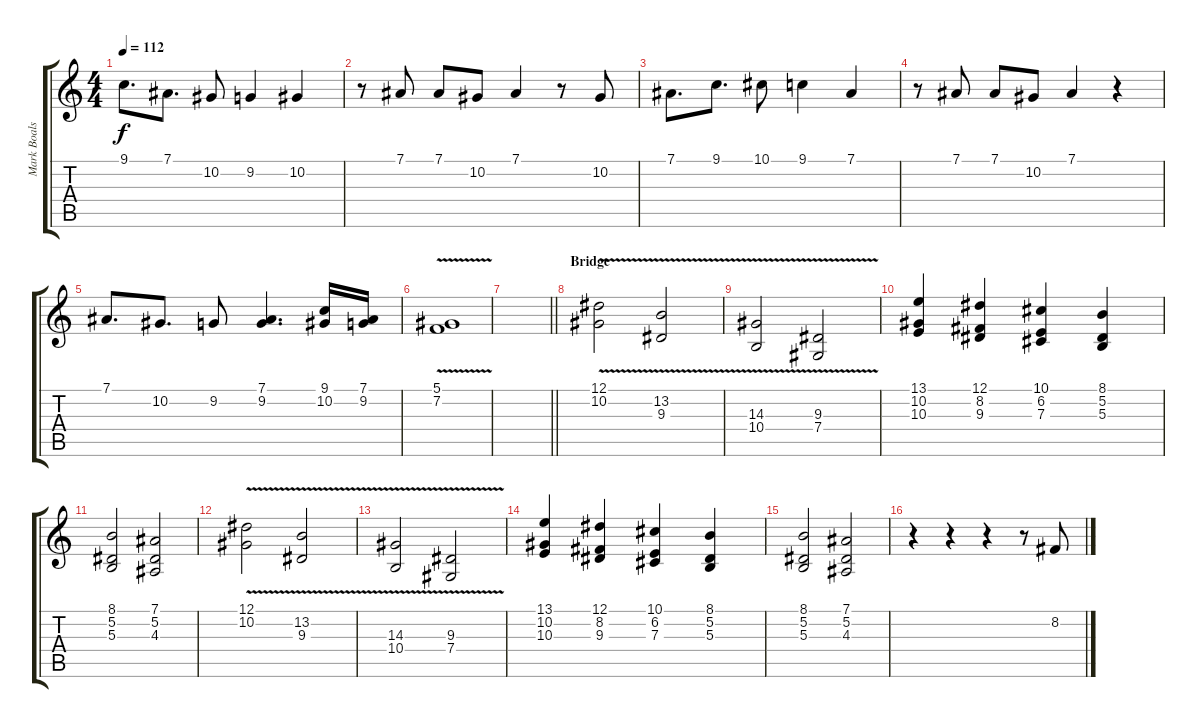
\track ("Mark Boals" "Mark Boals") {instrument lead2sawtooth}
\staff {score tabs}
\tuning (Eb4 Bb3 Gb3 Db3 Ab2 Eb2) {hide}
\ts (4 4)
\tempo 112
\clef g2
\ks c
9.1.8{d dy f} 7.1.8{d} 10.2.8 9.2.4 10.2.4 |
r.8 7.1.8 7.1.8 10.2.8 7.1.4 r.8 10.2.8 |
7.1.8{d} 9.1.8{d} 10.1.8 9.1.4 7.1.4 |
r.8 7.1.8 7.1.8 10.2.8 7.1.4 r.4 |
7.1.8{d} 10.2.8{d} 9.2.8 (7.1 9.2).4{d} (9.1 10.2).16 (7.1 9.2).16 |
(5.1 7.2{v}).1 |
\barLineRight lightlight
|
\section ("" "Bridge")
(12.1 10.2{v}).2 (13.2 9.3{v}).2 |
(14.3 10.4{v}).2 (9.3 7.4{v}).2 |
(13.1 10.2 10.3).4 (12.1 8.2 9.3).4 (10.1 6.2 7.3).4 (8.1 5.2 5.3).4 |
(8.1 5.2 5.3).2 (7.1 5.2 4.3).2 |
(12.1 10.2{v}).2 (13.2 9.3{v}).2 |
(14.3 10.4{v}).2 (9.3 7.4{v}).2 |
(13.1 10.2 10.3).4 (12.1 8.2 9.3).4 (10.1 6.2 7.3).4 (8.1 5.2 5.3).4 |
(8.1 5.2 5.3).2 (7.1 5.2 4.3).2 |
r.4 r.4 r.4 r.8 8.2.8
